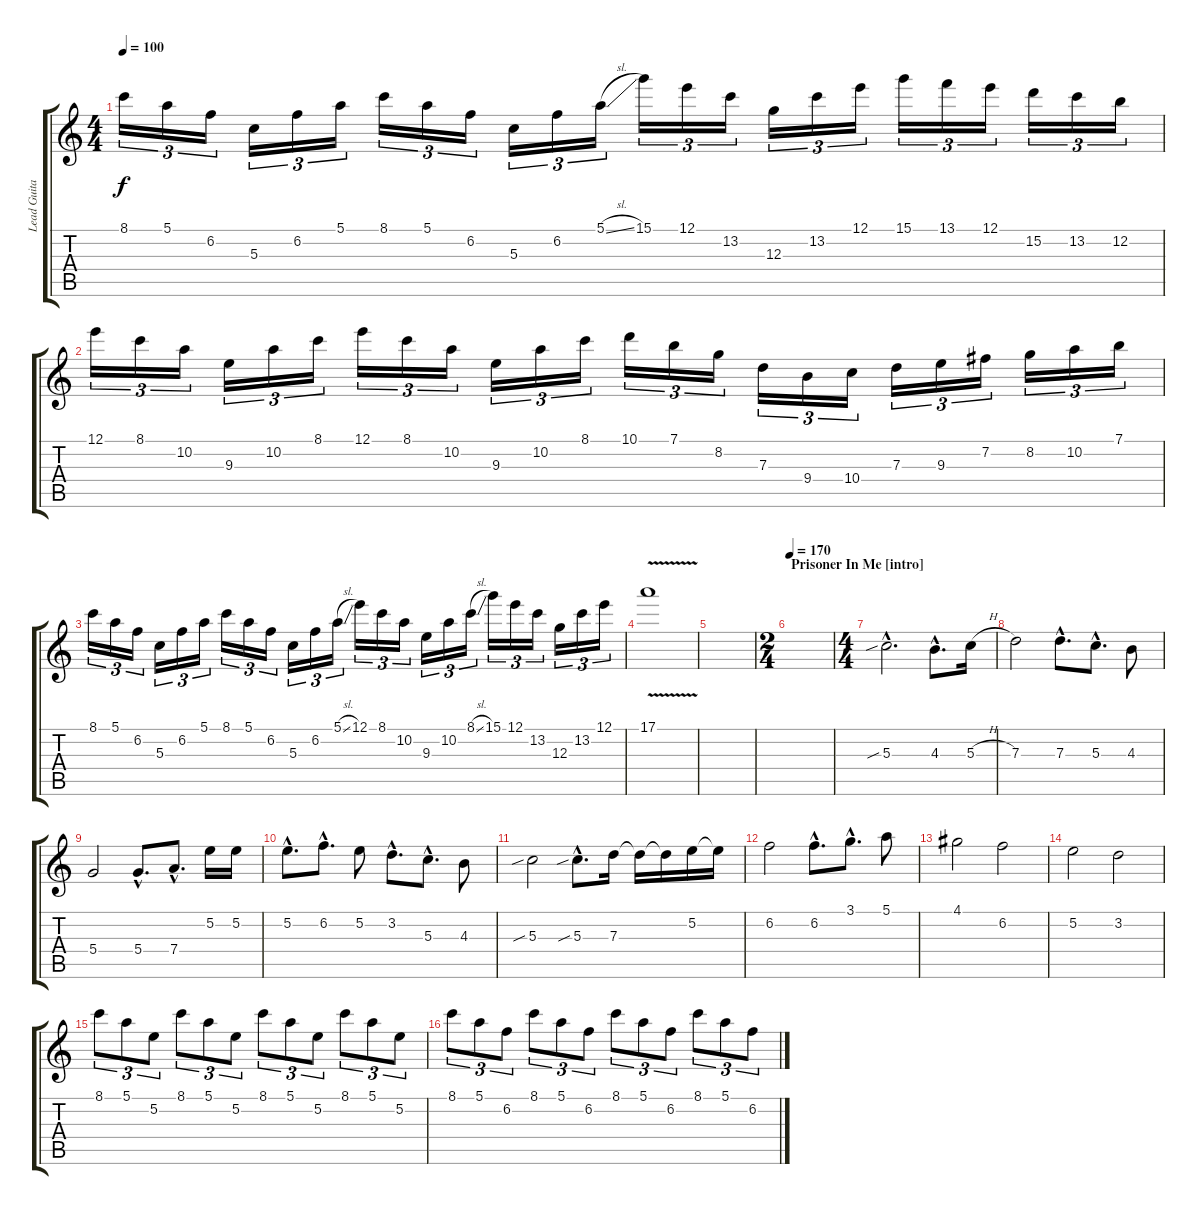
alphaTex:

\track ("Lead Guitar" "Lead Guita") {instrument overdrivenguitar}
\staff {score tabs}
\tuning (E4 B3 G3 D3 A2 D2) {hide}
\ts (4 4)
\tempo 100
\clef g2
\ks c
8.1.16{tu (3 2) dy f} 5.1.16{tu (3 2)} 6.2.16{tu (3 2)} 5.3.16{tu (3 2)} 6.2.16{tu (3 2)} 5.1.16{tu (3 2)} 8.1.16{tu (3 2)} 5.1.16{tu (3 2)} 6.2.16{tu (3 2)} 5.3.16{tu (3 2)} 6.2.16{tu (3 2)} 5.1{sl}.16{tu (3 2)} 15.1.16{tu (3 2)} 12.1.16{tu (3 2)} 13.2.16{tu (3 2)} 12.3.16{tu (3 2)} 13.2.16{tu (3 2)} 12.1.16{tu (3 2)} 15.1.16{tu (3 2)} 13.1.16{tu (3 2)} 12.1.16{tu (3 2)} 15.2.16{tu (3 2)} 13.2.16{tu (3 2)} 12.2.16{tu (3 2)} |
12.1.16{tu (3 2)} 8.1.16{tu (3 2)} 10.2.16{tu (3 2)} 9.3.16{tu (3 2)} 10.2.16{tu (3 2)} 8.1.16{tu (3 2)} 12.1.16{tu (3 2)} 8.1.16{tu (3 2)} 10.2.16{tu (3 2)} 9.3.16{tu (3 2)} 10.2.16{tu (3 2)} 8.1.16{tu (3 2)} 10.1.16{tu (3 2)} 7.1.16{tu (3 2)} 8.2.16{tu (3 2)} 7.3.16{tu (3 2)} 9.4.16{tu (3 2)} 10.4.16{tu (3 2)} 7.3.16{tu (3 2)} 9.3.16{tu (3 2)} 7.2.16{tu (3 2)} 8.2.16{tu (3 2)} 10.2.16{tu (3 2)} 7.1.16{tu (3 2)} |
8.1.16{tu (3 2)} 5.1.16{tu (3 2)} 6.2.16{tu (3 2)} 5.3.16{tu (3 2)} 6.2.16{tu (3 2)} 5.1.16{tu (3 2)} 8.1.16{tu (3 2)} 5.1.16{tu (3 2)} 6.2.16{tu (3 2)} 5.3.16{tu (3 2)} 6.2.16{tu (3 2)} 5.1{sl}.16{tu (3 2)} 12.1.16{tu (3 2)} 8.1.16{tu (3 2)} 10.2.16{tu (3 2)} 9.3.16{tu (3 2)} 10.2.16{tu (3 2)} 8.1{sl}.16{tu (3 2)} 15.1.16{tu (3 2)} 12.1.16{tu (3 2)} 13.2.16{tu (3 2)} 12.3.16{tu (3 2)} 13.2.16{tu (3 2)} 12.1.16{tu (3 2)} |
17.1{v}.1{volume 15 balance 6 instrument distortionguitar} |
|
\ts (2 4)
\section ("" "Prisoner In Me [intro]")
\tempo 170
|
\ts (4 4)
5.3{sib hac}.2{d} 4.3{hac}.8{d} 5.3{h}.16 |
7.3.2 7.3{hac}.8{d} 5.3{hac}.8{d} 4.3.8 |
5.4.2 5.4{hac}.8{d} 7.4{hac}.8{d} 5.2.16 5.2.16 |
5.2{hac}.8{d} 6.2{hac}.8{d} 5.2.8 3.2{hac}.8{d} 5.3{hac}.8{d} 4.3.8 |
5.3{sib}.2 5.3{sib hac}.8{d} 7.3.16 7.3{t}.16 7.3{t}.16 5.2.16 5.2{t}.16 |
6.2.2 6.2{hac}.8{d} 3.1{hac}.8{d} 5.1.8 |
4.1.2 6.2.2 |
5.2.2 3.2.2 |
8.1.8{tu (3 2)} 5.1.8{tu (3 2)} 5.2.8{tu (3 2)} 8.1.8{tu (3 2)} 5.1.8{tu (3 2)} 5.2.8{tu (3 2)} 8.1.8{tu (3 2)} 5.1.8{tu (3 2)} 5.2.8{tu (3 2)} 8.1.8{tu (3 2)} 5.1.8{tu (3 2)} 5.2.8{tu (3 2)} |
8.1.8{tu (3 2)} 5.1.8{tu (3 2)} 6.2.8{tu (3 2)} 8.1.8{tu (3 2)} 5.1.8{tu (3 2)} 6.2.8{tu (3 2)} 8.1.8{tu (3 2)} 5.1.8{tu (3 2)} 6.2.8{tu (3 2)} 8.1.8{tu (3 2)} 5.1.8{tu (3 2)} 6.2.8{tu (3 2)}
